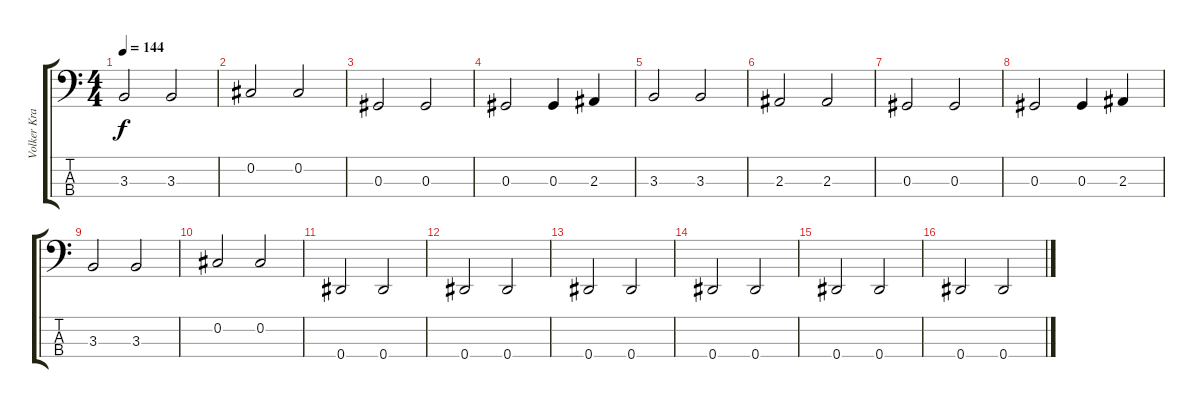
\track ("Volker Krawzcak" "Volker Kra") {instrument electricbassfinger}
\staff {score tabs}
\tuning (Gb2 Db2 Ab1 Eb1) {hide}
\ts (4 4)
\tempo 144
\clef f4
\ks c
3.3.2{dy f} 3.3.2 |
0.2.2 0.2.2 |
0.3.2 0.3.2 |
0.3.2 0.3.4 2.3.4 |
3.3.2 3.3.2 |
2.3.2 2.3.2 |
0.3.2 0.3.2 |
0.3.2 0.3.4 2.3.4 |
3.3.2 3.3.2 |
0.2.2 0.2.2 |
0.4.2 0.4.2 |
0.4.2 0.4.2 |
0.4.2 0.4.2 |
0.4.2 0.4.2 |
0.4.2 0.4.2 |
0.4.2 0.4.2
